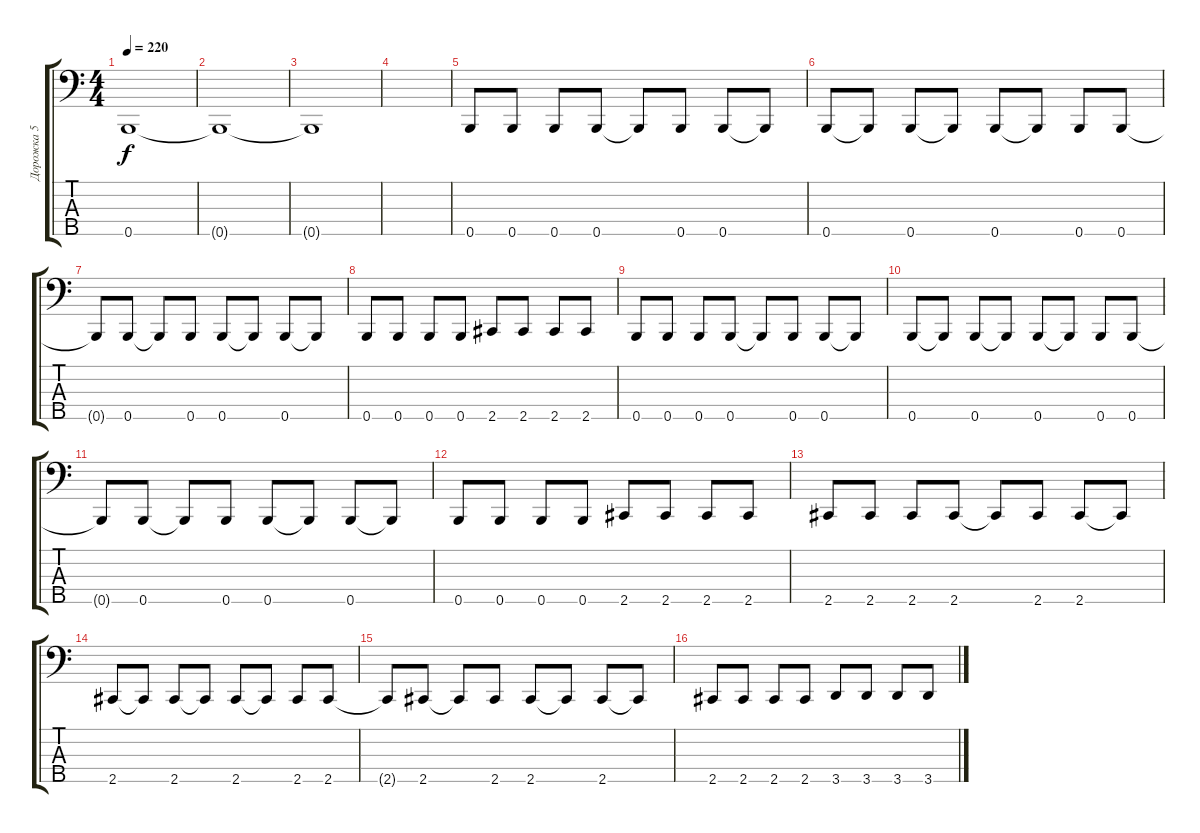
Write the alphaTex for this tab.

\track ("Дорожка 5" "Дорожка 5") {instrument electricbassfinger}
\staff {score tabs}
\tuning (G2 D2 A1 E1 B0) {hide}
\ts (4 4)
\tempo 220
\clef f4
\ks c
0.5{t}.1{dy f} |
0.5{t}.1 |
0.5{t}.1 |
|
0.5.8 0.5.8 0.5.8 0.5.8 0.5{t}.8 0.5.8 0.5.8 0.5{t}.8 |
0.5.8 0.5{t}.8 0.5.8 0.5{t}.8 0.5.8 0.5{t}.8 0.5.8 0.5.8 |
0.5{t}.8 0.5.8 0.5{t}.8 0.5.8 0.5.8 0.5{t}.8 0.5.8 0.5{t}.8 |
0.5.8 0.5.8 0.5.8 0.5.8 2.5.8 2.5.8 2.5.8 2.5.8 |
0.5.8 0.5.8 0.5.8 0.5.8 0.5{t}.8 0.5.8 0.5.8 0.5{t}.8 |
0.5.8 0.5{t}.8 0.5.8 0.5{t}.8 0.5.8 0.5{t}.8 0.5.8 0.5.8 |
0.5{t}.8 0.5.8 0.5{t}.8 0.5.8 0.5.8 0.5{t}.8 0.5.8 0.5{t}.8 |
0.5.8 0.5.8 0.5.8 0.5.8 2.5.8 2.5.8 2.5.8 2.5.8 |
2.5.8 2.5.8 2.5.8 2.5.8 2.5{t}.8 2.5.8 2.5.8 2.5{t}.8 |
2.5.8 2.5{t}.8 2.5.8 2.5{t}.8 2.5.8 2.5{t}.8 2.5.8 2.5.8 |
2.5{t}.8 2.5.8 2.5{t}.8 2.5.8 2.5.8 2.5{t}.8 2.5.8 2.5{t}.8 |
2.5.8 2.5.8 2.5.8 2.5.8 3.5.8 3.5.8 3.5.8 3.5.8
